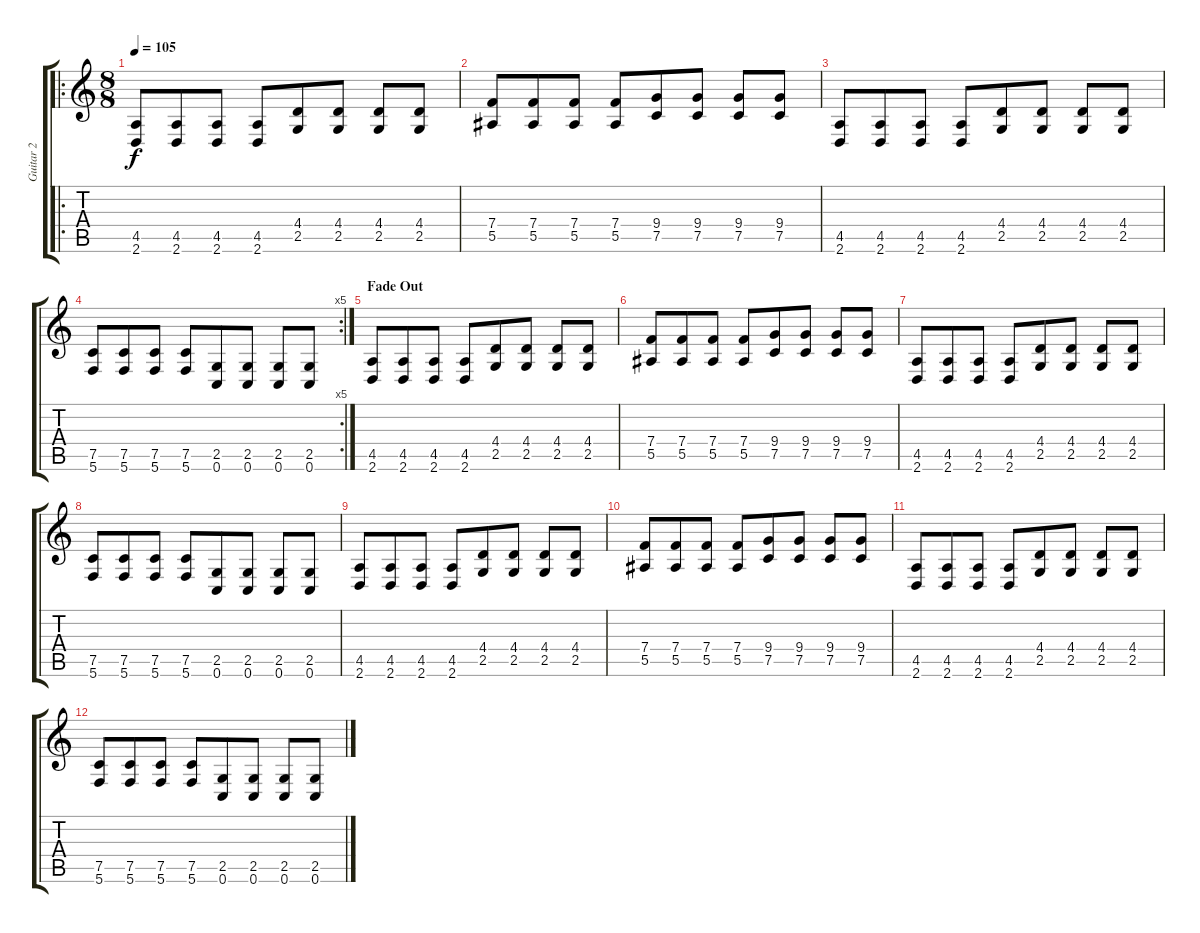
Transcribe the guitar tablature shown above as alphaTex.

\track ("Guitar 2" "Guitar 2") {instrument distortionguitar}
\staff {score tabs}
\tuning (C4 G3 Eb3 Bb2 F2 C2) {hide}
\ro
\ts (8 8)
\tempo 105
\clef g2
\ks c
(4.5 2.6).8{dy f} (4.5 2.6).8 (4.5 2.6).8 (4.5 2.6).8 (4.4 2.5).8 (4.4 2.5).8 (4.4 2.5).8 (4.4 2.5).8 |
(7.4 5.5).8 (7.4 5.5).8 (7.4 5.5).8 (7.4 5.5).8 (9.4 7.5).8 (9.4 7.5).8 (9.4 7.5).8 (9.4 7.5).8 |
(4.5 2.6).8 (4.5 2.6).8 (4.5 2.6).8 (4.5 2.6).8 (4.4 2.5).8 (4.4 2.5).8 (4.4 2.5).8 (4.4 2.5).8 |
\rc 5
(7.5 5.6).8 (7.5 5.6).8 (7.5 5.6).8 (7.5 5.6).8 (2.5 0.6).8 (2.5 0.6).8 (2.5 0.6).8 (2.5 0.6).8 |
\section ("" "Fade Out")
(4.5 2.6).8{volume 12} (4.5 2.6).8 (4.5 2.6).8 (4.5 2.6).8 (4.4 2.5).8 (4.4 2.5).8 (4.4 2.5).8 (4.4 2.5).8 |
(7.4 5.5).8{volume 11} (7.4 5.5).8 (7.4 5.5).8 (7.4 5.5).8 (9.4 7.5).8 (9.4 7.5).8 (9.4 7.5).8 (9.4 7.5).8 |
(4.5 2.6).8{volume 10} (4.5 2.6).8 (4.5 2.6).8 (4.5 2.6).8 (4.4 2.5).8 (4.4 2.5).8 (4.4 2.5).8 (4.4 2.5).8 |
(7.5 5.6).8{volume 9} (7.5 5.6).8 (7.5 5.6).8 (7.5 5.6).8 (2.5 0.6).8 (2.5 0.6).8 (2.5 0.6).8 (2.5 0.6).8 |
(4.5 2.6).8{volume 8} (4.5 2.6).8 (4.5 2.6).8 (4.5 2.6).8 (4.4 2.5).8 (4.4 2.5).8 (4.4 2.5).8 (4.4 2.5).8 |
(7.4 5.5).8{volume 7} (7.4 5.5).8 (7.4 5.5).8 (7.4 5.5).8 (9.4 7.5).8 (9.4 7.5).8 (9.4 7.5).8 (9.4 7.5).8 |
(4.5 2.6).8{volume 6} (4.5 2.6).8 (4.5 2.6).8 (4.5 2.6).8 (4.4 2.5).8 (4.4 2.5).8 (4.4 2.5).8 (4.4 2.5).8 |
(7.5 5.6).8{volume 5} (7.5 5.6).8 (7.5 5.6).8 (7.5 5.6).8 (2.5 0.6).8{volume 3} (2.5 0.6).8 (2.5 0.6).8 (2.5 0.6).8
